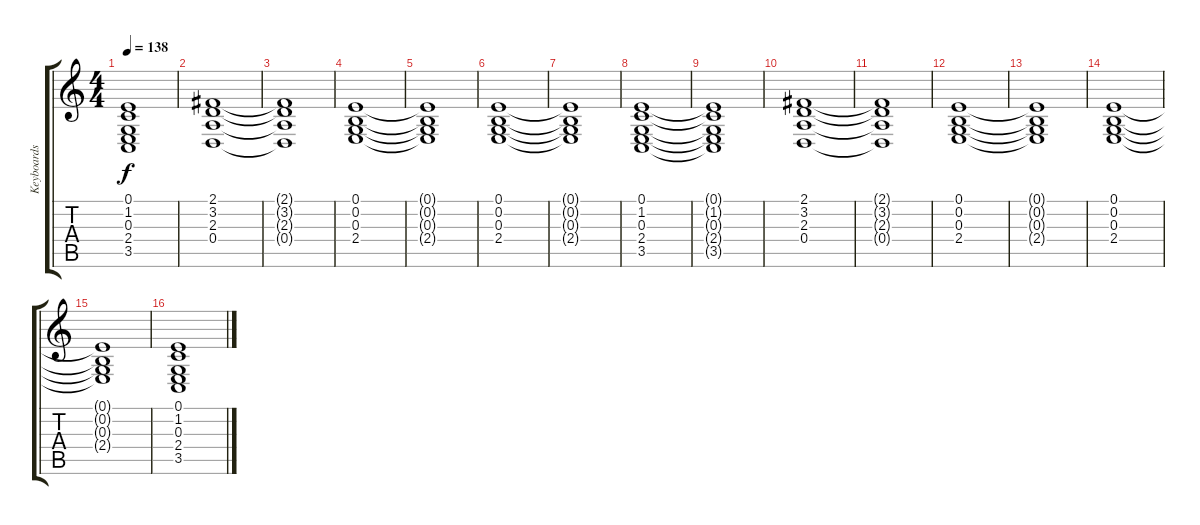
\track ("Keyboards" "Keyboards") {instrument stringensemble1}
\staff {score tabs}
\tuning (E4 B3 G3 D3 A2 E2) {hide}
\ts (4 4)
\tempo 138
\clef g2
\ks c
(0.1{t} 1.2{t} 0.3{t} 2.4{t} 3.5{t}).1{dy f} |
(2.1 3.2 2.3 0.4).1 |
(2.1{t} 3.2{t} 2.3{t} 0.4{t}).1 |
(0.1 0.2 0.3 2.4).1 |
(0.1{t} 0.2{t} 0.3{t} 2.4{t}).1 |
(0.1 0.2 0.3 2.4).1 |
(0.1{t} 0.2{t} 0.3{t} 2.4{t}).1 |
(0.1 1.2 0.3 2.4 3.5).1 |
(0.1{t} 1.2{t} 0.3{t} 2.4{t} 3.5{t}).1 |
(2.1 3.2 2.3 0.4).1 |
(2.1{t} 3.2{t} 2.3{t} 0.4{t}).1 |
(0.1 0.2 0.3 2.4).1 |
(0.1{t} 0.2{t} 0.3{t} 2.4{t}).1 |
(0.1 0.2 0.3 2.4).1 |
(0.1{t} 0.2{t} 0.3{t} 2.4{t}).1 |
(0.1 1.2 0.3 2.4 3.5).1
